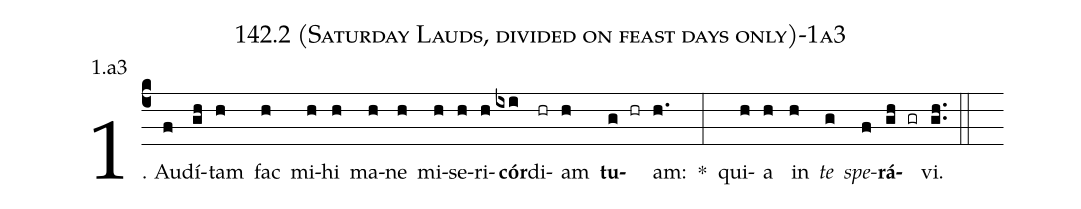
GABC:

name: 142.2 (Saturday Lauds, divided on feast days only)-1a3;
annotation: 1.a3;
%%
(c4)1. Au(f)dí(gh)tam(h) fac(h) mi(h)hi(h) ma(h)ne(h) mi(h)se(h)ri(h)<b>cór</b>(ixi)di(hr)am(h) <b>tu</b>(g hr)am:(h.) *(:) qui(h)a(h) in(h) <i>te</i>(g) <i>spe</i>(f)<b>rá</b>(gh gr)vi.(gh..) (::)
